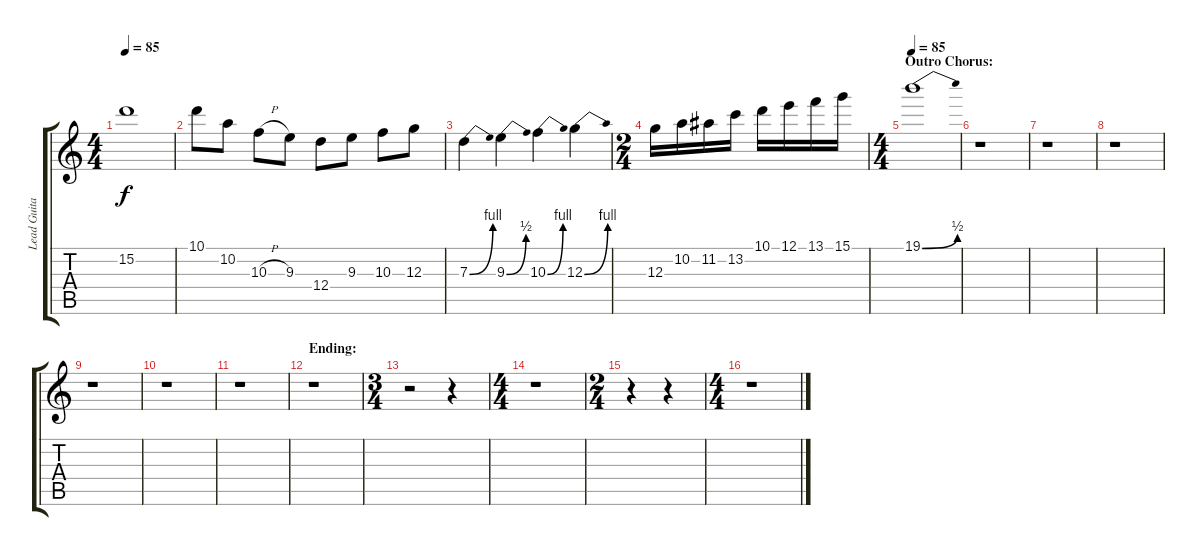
\track ("Lead Guitar" "Lead Guita") {instrument overdrivenguitar}
\staff {score tabs}
\tuning (E4 B3 G3 D3 A2 D2) {hide}
\ts (4 4)
\tempo 85
\clef g2
\ks c
15.2.1{dy f} |
10.1.8 10.2.8 10.3{h}.8 9.3.8 12.4.8 9.3.8 10.3.8 12.3.8 |
7.3{be (bend 0 0 60 4)}.4 9.3{be (bend 0 0 60 2)}.4 10.3{be (bend 0 0 60 4)}.4 12.3{be (bend 0 0 60 4)}.4 |
\ts (2 4)
12.3.16 10.2.16 11.2.16 13.2.16 10.1.16 12.1.16 13.1.16 15.1.16 |
\ts (4 4)
\section ("" "Outro Chorus:")
\tempo 85
19.1{be (bend 0 0 60 2)}.1 |
r.1 |
r.1 |
r.1 |
r.1 |
r.1 |
r.1 |
\section ("" "Ending:")
r.1 |
\ts (3 4)
r.2 r.4 |
\ts (4 4)
r.1 |
\ts (2 4)
r.4 r.4 |
\ts (4 4)
r.1
